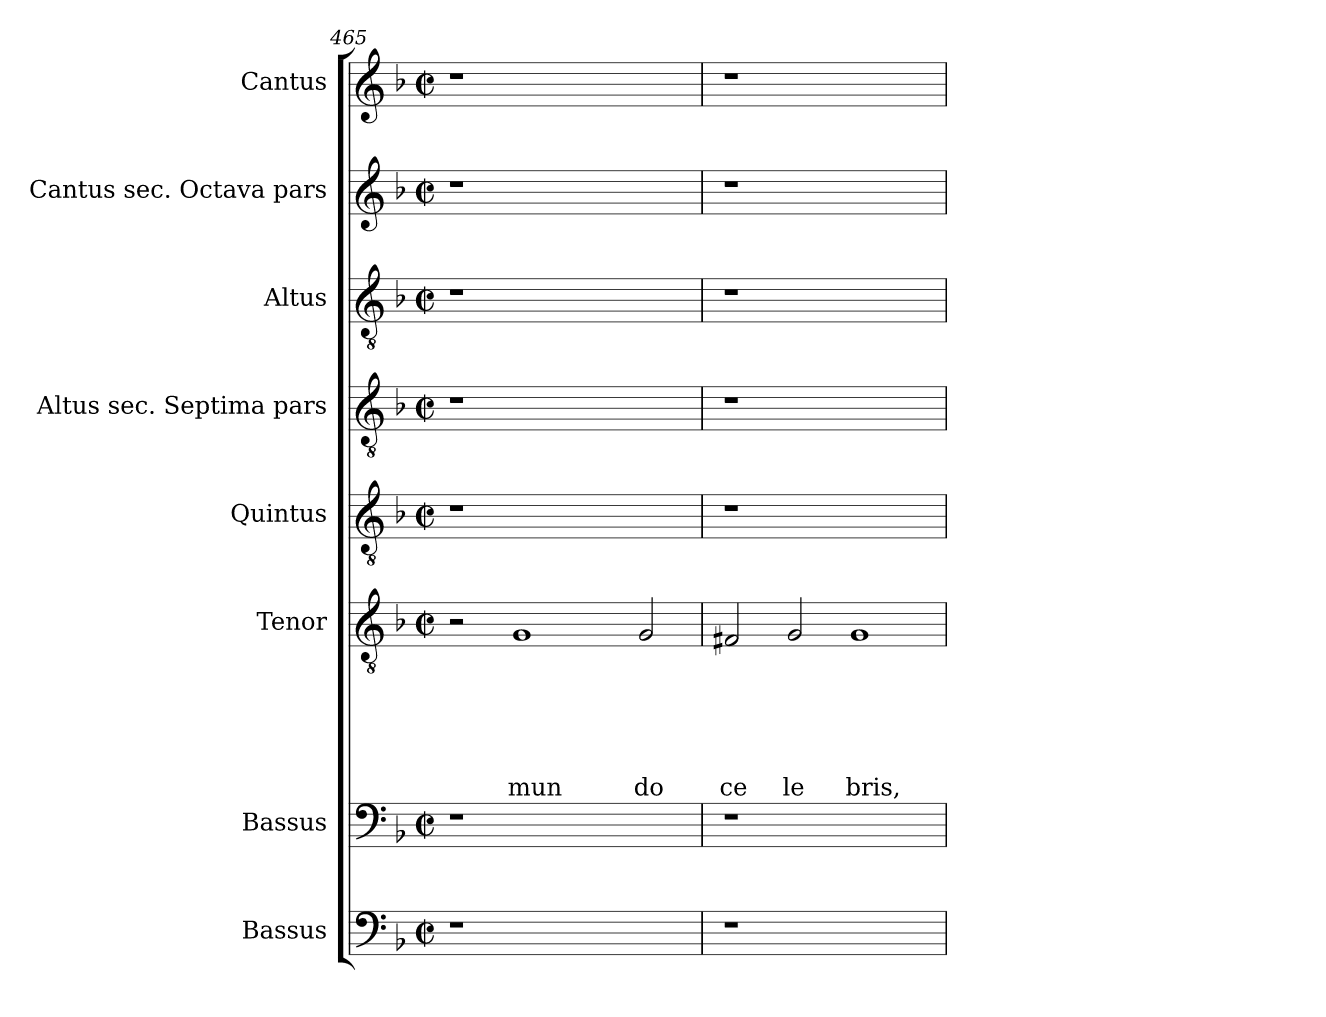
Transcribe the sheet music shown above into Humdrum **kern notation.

**kern	**kern	**kern	**text	**text	**text	**text	**text	**text	**kern	**kern	**kern	**kern	**kern
*part8	*part7	*part6	*part6	*part6	*part6	*part6	*part6	*part6	*part5	*part4	*part3	*part2	*part1
*staff8	*staff7	*staff6	*staff6	*staff6	*staff6	*staff6	*staff6	*staff6	*staff5	*staff4	*staff3	*staff2	*staff1
*I"Bassus	*I"Bassus	*I"Tenor	*	*	*	*	*	*	*I"Quintus	*I"Altus sec. Septima pars	*I"Altus	*I"Cantus sec. Octava pars	*I"Cantus
*	*I'Bassus	*I'Tenor	*	*	*	*	*	*	*I'Quintus	*	*I'Altus	*	*I'Cantus
*clefF4	*clefF4	*clefGv2	*	*	*	*	*	*	*clefGv2	*clefGv2	*clefGv2	*clefG2	*clefG2
*k[b-]	*k[b-]	*k[b-]	*	*	*	*	*	*	*k[b-]	*k[b-]	*k[b-]	*k[b-]	*k[b-]
*F:	*F:	*F:	*	*	*	*	*	*	*F:	*F:	*F:	*F:	*F:
*M2/2	*M2/2	*M2/2	*	*	*	*	*	*	*M2/2	*M2/2	*M2/2	*M2/2	*M2/2
*met(c|)	*met(c|)	*met(c|)	*	*	*	*	*	*	*met(c|)	*met(c|)	*met(c|)	*met(c|)	*met(c|)
=465	=465	=465	=465	=465	=465	=465	=465	=465	=465	=465	=465	=465	=465
1r	1r	2r	.	.	.	.	.	.	1r	1r	1r	1r	1r
!	!	!	!	!	!	!	!	!LO:LY:b	!	!	!	!	!
.	.	1G	.	.	.	.	.	mun	.	.	.	.	.
1ryy	1ryy	.	.	.	.	.	.	.	1ryy	1ryy	1ryy	1ryy	1ryy
!	!	!	!	!	!	!	!	!LO:LY:b	!	!	!	!	!
.	.	2G/	.	.	.	.	.	do	.	.	.	.	.
=466	=466	=466	=466	=466	=466	=466	=466	=466	=466	=466	=466	=466	=466
!	!	!	!	!	!	!	!	!LO:LY:b	!	!	!	!	!
1r	1r	2F#X/	.	.	.	.	.	ce	1r	1r	1r	1r	1r
!	!	!	!	!	!	!	!	!LO:LY:b	!	!	!	!	!
.	.	2G/	.	.	.	.	.	le	.	.	.	.	.
!	!	!	!	!	!	!	!	!LO:LY:b	!	!	!	!	!
1ryy	1ryy	1G	.	.	.	.	.	bris,	1ryy	1ryy	1ryy	1ryy	1ryy
=	=	=	=	=	=	=	=	=	=	=	=	=	=
*-	*-	*-	*-	*-	*-	*-	*-	*-	*-	*-	*-	*-	*-
